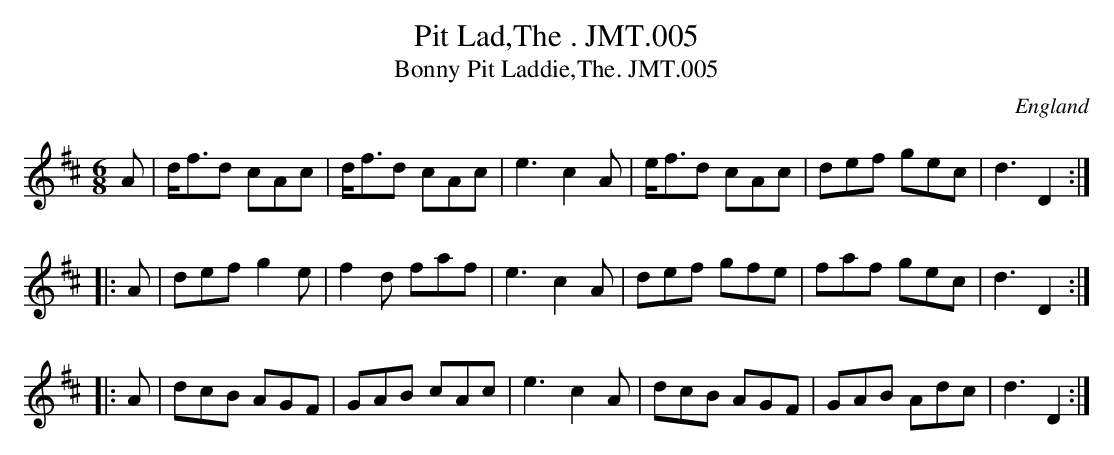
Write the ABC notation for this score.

X:1
T:Pit Lad,The . JMT.005
T:Bonny Pit Laddie,The. JMT.005
M:6/8
L:1/8
O:England
K:D
A | d<fd cAc | d<fd cAc | e3 c2 A | e<fd cAc | def gec | d3 D2 :|!
|:A | def g2e | f2d faf | e3c2A | def gfe | faf gec | d3 D2:|!
|:A | dcB AGF | GAB cAc |e3c2A | dcB AGF | GAB Adc | d3D2 :|
